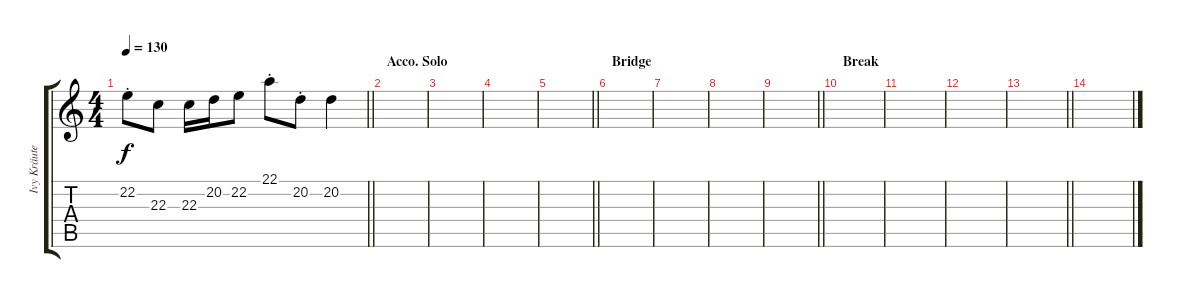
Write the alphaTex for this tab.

\track ("Ivy Kräuter (Flute)" "Ivy Kräute") {instrument flute}
\staff {score tabs}
\tuning (B3 Gb3 D3 A2 E2 B1) {hide}
\ts (4 4)
\tempo 130
\clef g2
\barLineRight lightlight
\ks c
22.2{st}.8{dy f} 22.3.8 22.3.16 20.2.16 22.2.8 22.1{st}.8 20.2{st}.8 20.2.4 |
\section ("" "Acco. Solo")
|
|
|
\barLineRight lightlight
|
\section ("" "Bridge")
|
|
|
\barLineRight lightlight
|
\section ("" "Break")
|
|
|
\barLineRight lightlight
|
\section ("" "")
